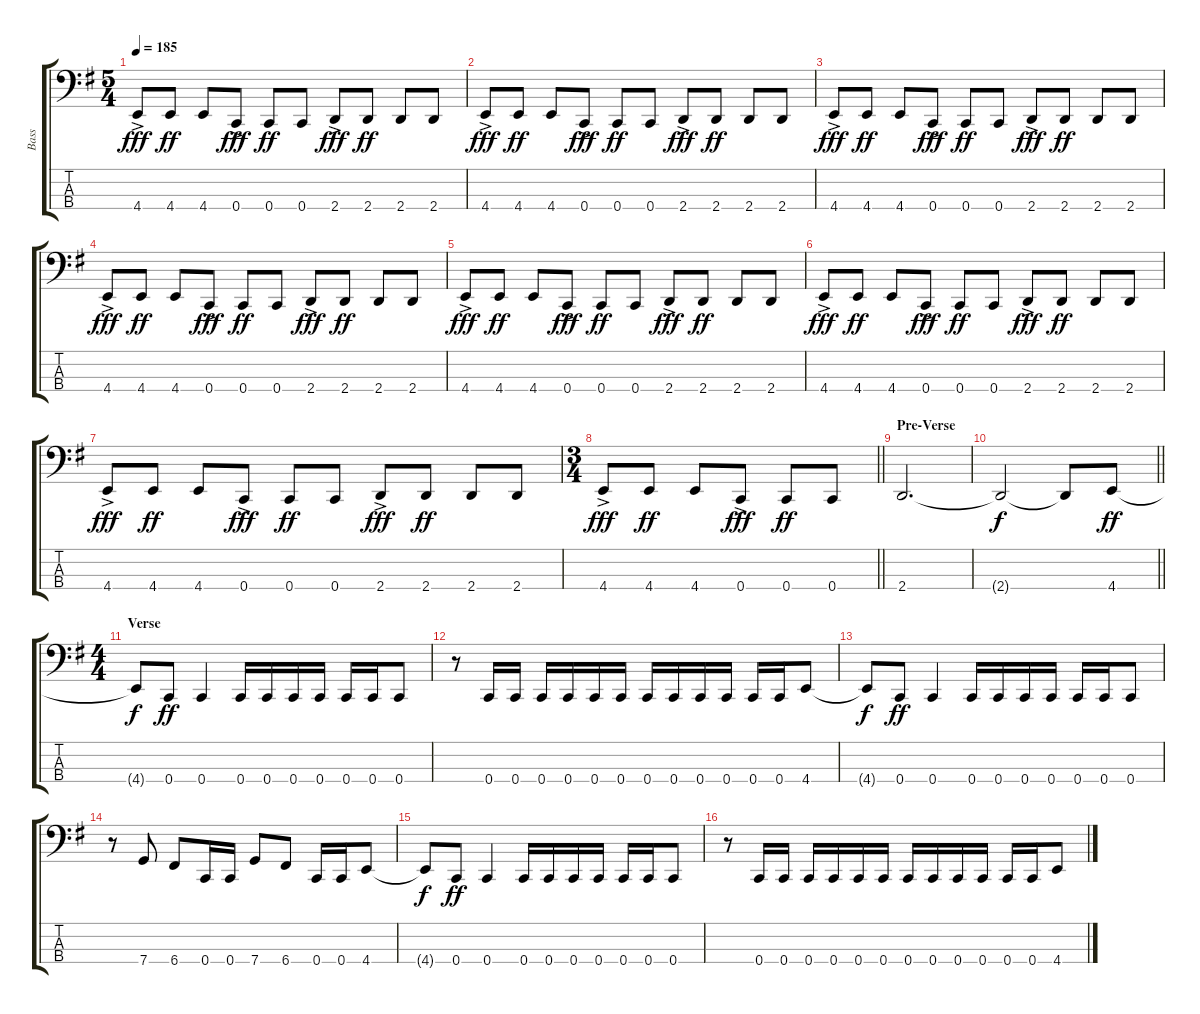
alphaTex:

\track ("Bass" "Bass") {instrument electricbasspick}
\staff {score tabs}
\tuning (F2 C2 G1 C1) {hide}
\ts (5 4)
\tempo 185
\clef f4
\ks g
4.4{ac}.8{dy fff} 4.4.8{dy ff} 4.4.8 0.4{ac}.8{dy fff} 0.4.8{dy ff} 0.4.8 2.4{ac}.8{dy fff} 2.4.8{dy ff} 2.4.8 2.4.8 |
4.4{ac}.8{dy fff} 4.4.8{dy ff} 4.4.8 0.4{ac}.8{dy fff} 0.4.8{dy ff} 0.4.8 2.4{ac}.8{dy fff} 2.4.8{dy ff} 2.4.8 2.4.8 |
4.4{ac}.8{dy fff} 4.4.8{dy ff} 4.4.8 0.4{ac}.8{dy fff} 0.4.8{dy ff} 0.4.8 2.4{ac}.8{dy fff} 2.4.8{dy ff} 2.4.8 2.4.8 |
4.4{ac}.8{dy fff} 4.4.8{dy ff} 4.4.8 0.4{ac}.8{dy fff} 0.4.8{dy ff} 0.4.8 2.4{ac}.8{dy fff} 2.4.8{dy ff} 2.4.8 2.4.8 |
4.4{ac}.8{dy fff} 4.4.8{dy ff} 4.4.8 0.4{ac}.8{dy fff} 0.4.8{dy ff} 0.4.8 2.4{ac}.8{dy fff} 2.4.8{dy ff} 2.4.8 2.4.8 |
4.4{ac}.8{dy fff} 4.4.8{dy ff} 4.4.8 0.4{ac}.8{dy fff} 0.4.8{dy ff} 0.4.8 2.4{ac}.8{dy fff} 2.4.8{dy ff} 2.4.8 2.4.8 |
4.4{ac}.8{dy fff} 4.4.8{dy ff} 4.4.8 0.4{ac}.8{dy fff} 0.4.8{dy ff} 0.4.8 2.4{ac}.8{dy fff} 2.4.8{dy ff} 2.4.8 2.4.8 |
\ts (3 4)
\barLineRight lightlight
4.4{ac}.8{dy fff} 4.4.8{dy ff} 4.4.8 0.4{ac}.8{dy fff} 0.4.8{dy ff} 0.4.8 |
\section ("" "Pre-Verse")
2.4.2{d} |
\barLineRight lightlight
2.4{t}.2{dy f} 2.4{t}.8 4.4.8{dy ff} |
\ts (4 4)
\section ("" "Verse")
4.4{t}.8{dy f} 0.4.8{dy ff} 0.4.4 0.4.16 0.4.16 0.4.16 0.4.16 0.4.16 0.4.16 0.4.8 |
r.8 0.4.16 0.4.16 0.4.16 0.4.16 0.4.16 0.4.16 0.4.16 0.4.16 0.4.16 0.4.16 0.4.16 0.4.16 4.4.8 |
4.4{t}.8{dy f} 0.4.8{dy ff} 0.4.4 0.4.16 0.4.16 0.4.16 0.4.16 0.4.16 0.4.16 0.4.8 |
r.8 7.4.8 6.4.8 0.4.16 0.4.16 7.4.8 6.4.8 0.4.16 0.4.16 4.4.8 |
4.4{t}.8{dy f} 0.4.8{dy ff} 0.4.4 0.4.16 0.4.16 0.4.16 0.4.16 0.4.16 0.4.16 0.4.8 |
r.8 0.4.16 0.4.16 0.4.16 0.4.16 0.4.16 0.4.16 0.4.16 0.4.16 0.4.16 0.4.16 0.4.16 0.4.16 4.4.8
